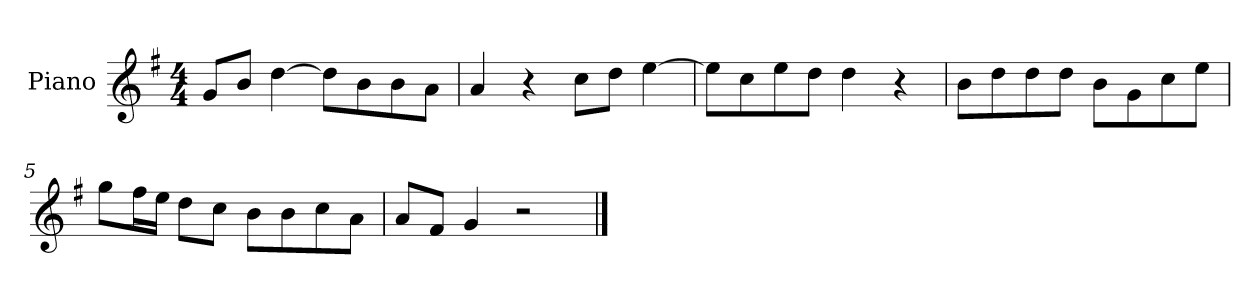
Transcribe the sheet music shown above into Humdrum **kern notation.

**kern
*part1
*staff1
*I"Piano
*I'P-no
*clefG2
*k[f#]
*M4/4
*MM90
=1
8g/L
8b/J
[4dd\
8dd\L]
8b\
8b\
8a\J
=2
4a/
4r
8cc\L
8dd\J
[4ee\
=3
8ee\L]
8cc\
8ee\
8dd\J
4dd\
4r
=4
8b\L
8dd\
8dd\
8dd\J
8b\L
8g\
8cc\
8ee\J
=5
8gg\L
16ff#\L
16ee\JJ
8dd\L
8cc\J
8b\L
8b\
8cc\
8a\J
!!LO:LB:g=z
=6
8a/L
8f#/J
4g/
2r
==
*-
